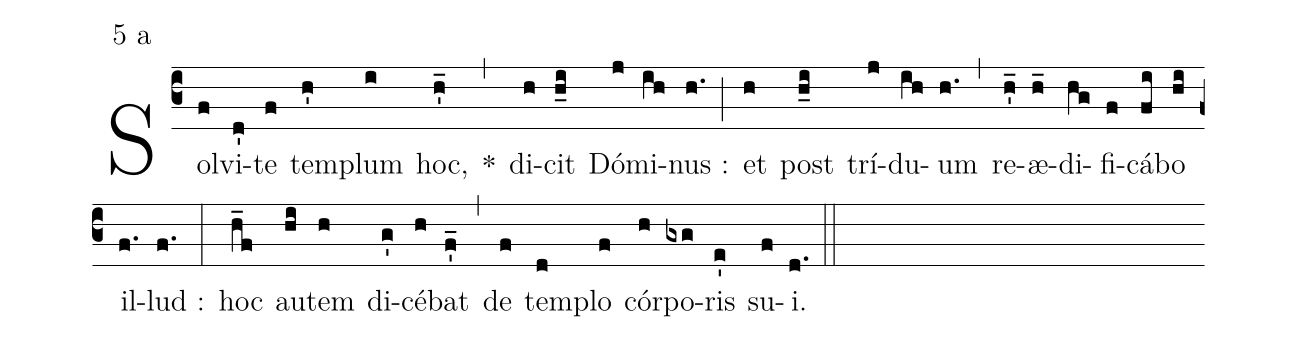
mode:5 a;
%%
(c3) Sol(f)vi(d')te(f) tem(h')plum(i) hoc,(h'_) *(,) di(h)cit(h_i) Dó(j)mi(ih)nus :(h.) (;) et(h) post(h_i) trí(j)du(ih)um(h.) (,) re(h'_)æ(h_)di(hg)fi(f)cá(fi)bo(hi) il(f.)lud :(f.) (:) hoc(h_f) au(hi)tem(h) di(g')cé(h)bat(f'_) (,) de(f) tem(d)plo(f) cór(h)po(gxg)ris(e') su(f)i.(d.) (::)
